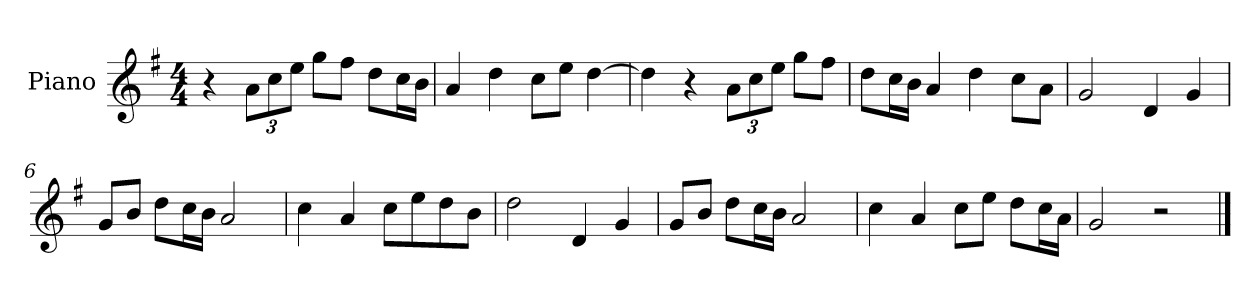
**kern
*part1
*staff1
*I"Piano
*I'P-no
*clefG2
*k[f#]
*M4/4
*MM90
=1
4r
*Xbrackettup
12a\L
12cc\
12ee\J
8gg\L
8ff#\J
8dd\L
16cc\L
16b\JJ
=2
4a/
4dd\
8cc\L
8ee\J
[4dd\
=3
4dd\]
4r
12a\L
12cc\
12ee\J
8gg\L
8ff#\J
=4
8dd\L
16cc\L
16b\JJ
4a/
4dd\
8cc\L
8a\J
=5
2g/
4d/
4g/
=6
8g/L
8b/J
8dd\L
16cc\L
16b\JJ
2a/
!!LO:LB:g=z
=7
4cc\
4a/
8cc\L
8ee\
8dd\
8b\J
=8
2dd\
4d/
4g/
=9
8g/L
8b/J
8dd\L
16cc\L
16b\JJ
2a/
=10
4cc\
4a/
8cc\L
8ee\J
8dd\L
16cc\L
16a\JJ
=11
2g/
2r
==
*-
